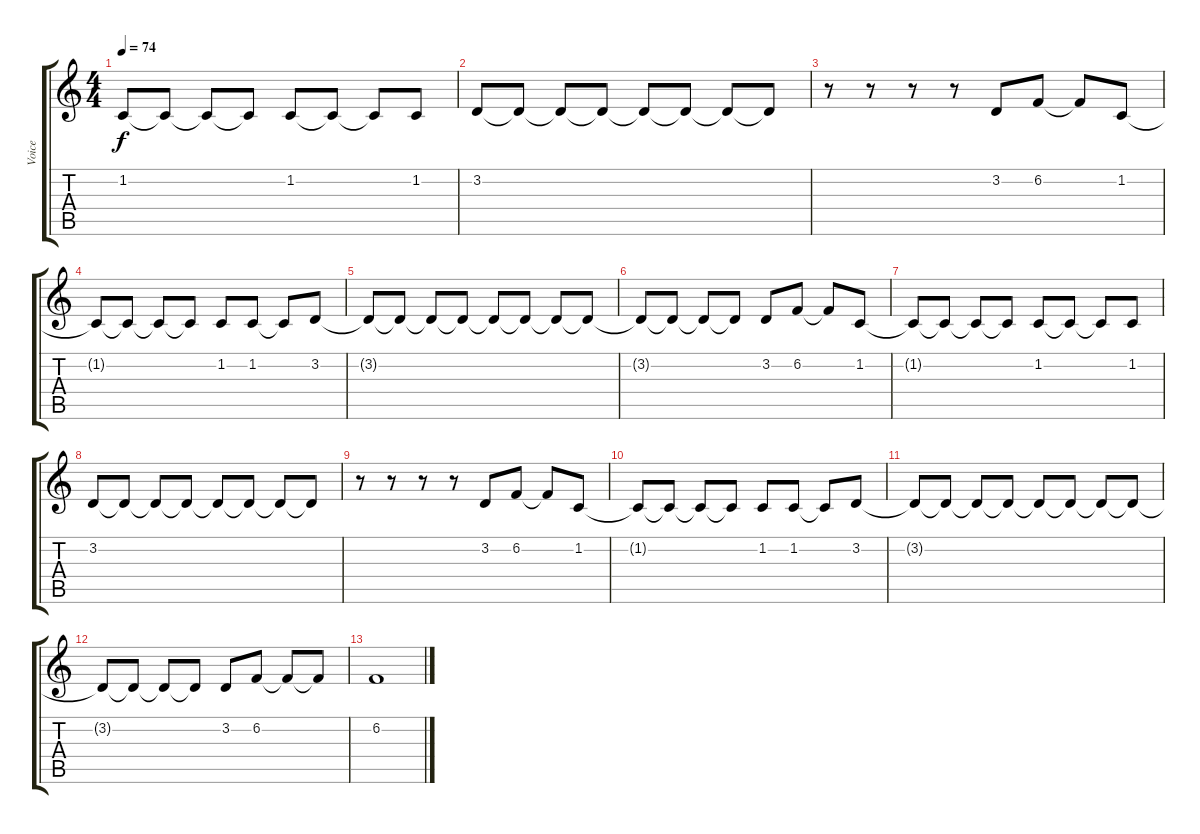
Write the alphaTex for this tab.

\track ("Voice" "Voice") {instrument clarinet}
\staff {score tabs}
\tuning (E4 B3 G3 D3 A2 E2) {hide}
\ts (4 4)
\tempo 74
\clef g2
\ks c
1.2{t}.8{dy f} 1.2{t}.8 1.2{t}.8 1.2{t}.8 1.2.8 1.2{t}.8 1.2{t}.8 1.2.8 |
3.2.8 3.2{t}.8 3.2{t}.8 3.2{t}.8 3.2{t}.8 3.2{t}.8 3.2{t}.8 3.2{t}.8 |
r.8 r.8 r.8 r.8 3.2.8 6.2.8 6.2{t}.8 1.2.8 |
1.2{t}.8 1.2{t}.8 1.2{t}.8 1.2{t}.8 1.2.8 1.2.8 1.2{t}.8 3.2.8 |
3.2{t}.8 3.2{t}.8 3.2{t}.8 3.2{t}.8 3.2{t}.8 3.2{t}.8 3.2{t}.8 3.2{t}.8 |
3.2{t}.8 3.2{t}.8 3.2{t}.8 3.2{t}.8 3.2.8 6.2.8 6.2{t}.8 1.2.8 |
1.2{t}.8 1.2{t}.8 1.2{t}.8 1.2{t}.8 1.2.8 1.2{t}.8 1.2{t}.8 1.2.8 |
3.2.8 3.2{t}.8 3.2{t}.8 3.2{t}.8 3.2{t}.8 3.2{t}.8 3.2{t}.8 3.2{t}.8 |
r.8 r.8 r.8 r.8 3.2.8 6.2.8 6.2{t}.8 1.2.8 |
1.2{t}.8 1.2{t}.8 1.2{t}.8 1.2{t}.8 1.2.8 1.2.8 1.2{t}.8 3.2.8 |
3.2{t}.8 3.2{t}.8 3.2{t}.8 3.2{t}.8 3.2{t}.8 3.2{t}.8 3.2{t}.8 3.2{t}.8 |
3.2{t}.8 3.2{t}.8 3.2{t}.8 3.2{t}.8 3.2.8 6.2.8 6.2{t}.8 6.2{t}.8 |
6.2.1
